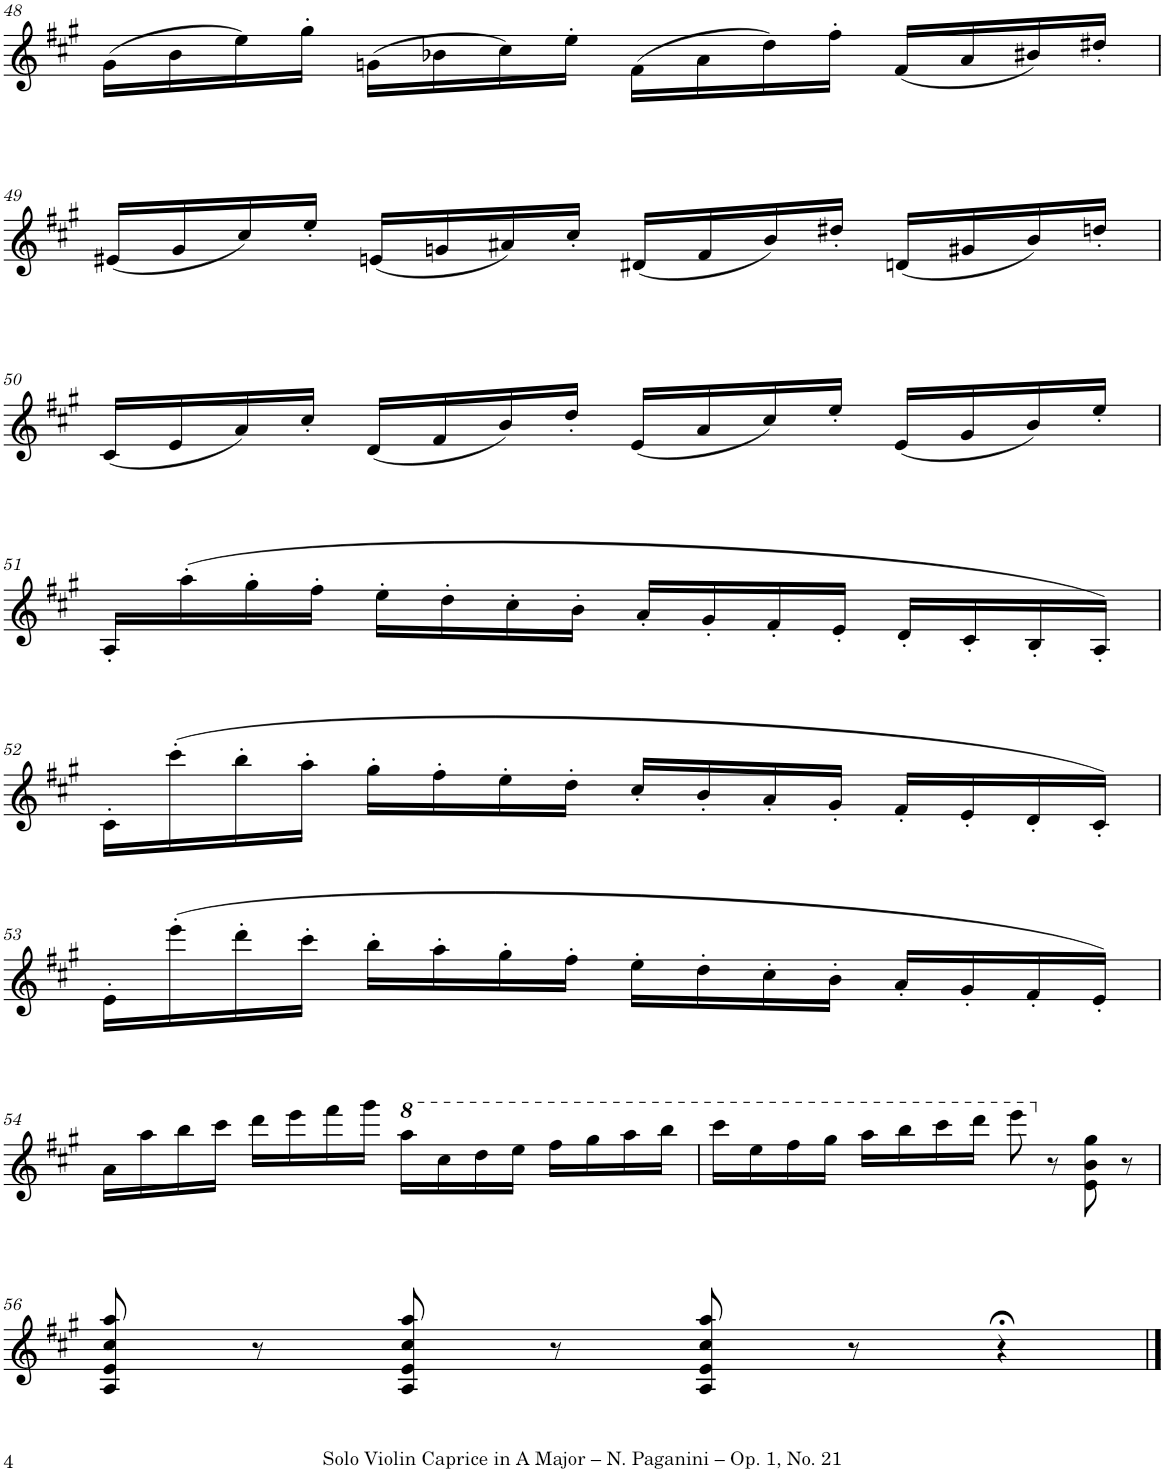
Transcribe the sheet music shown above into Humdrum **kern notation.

**kern
*part1
*staff1
*I"Violin
*I'Vln.
!!LO:PB:g=z
*clefG2
*k[f#c#g#]
*M4/4
*met(c)
=48
(16g#\LL
16b\
16ee\)
16gg#'\JJ
(16gn\LL
16b-X\
16cc#\)
16ee'\JJ
(16f#\LL
16a\
16dd\)
16ff#'\JJ
(16f#/LL
16a/
16b#X/)
16dd#X'/JJ
!!LO:LB:g=z
=49
(16e#X/LL
16g#/
16cc#/)
16ee'/JJ
(16en/LL
16gn/
16a#X/)
16cc#'/JJ
(16d#X/LL
16f#/
16b/)
16dd#X'/JJ
(16dn/LL
16g#X/
16b/)
16ddn'/JJ
!!LO:LB:g=z
=50
(16c#/LL
16e/
16a/)
16cc#'/JJ
(16d/LL
16f#/
16b/)
16dd'/JJ
(16e/LL
16a/
16cc#/)
16ee'/JJ
(16e/LL
16g#/
16b/)
16ee'/JJ
!!LO:LB:g=z
=51
16A'/LL
(16aa'\
16gg#'\
16ff#'\JJ
16ee'\LL
16dd'\
16cc#'\
16b'\JJ
16a'/LL
16g#'/
16f#'/
16e'/JJ
16d'/LL
16c#'/
16B'/
16A'/JJ)
!!LO:LB:g=z
=52
16c#'\LL
(16ccc#'\
16bb'\
16aa'\JJ
16gg#'\LL
16ff#'\
16ee'\
16dd'\JJ
16cc#'/LL
16b'/
16a'/
16g#'/JJ
16f#'/LL
16e'/
16d'/
16c#'/JJ)
!!LO:LB:g=z
=53
16e'\LL
(16eee'\
16ddd'\
16ccc#'\JJ
16bb'\LL
16aa'\
16gg#'\
16ff#'\JJ
16ee'\LL
16dd'\
16cc#'\
16b'\JJ
16a'/LL
16g#'/
16f#'/
16e'/JJ)
!!LO:LB:g=z
=54
16a\LL
16aa\
16bb\
16ccc#\JJ
16ddd\LL
16eee\
16fff#\
16ggg#\JJ
*8va
16aaa\LL
16ccc#\
16ddd\
16eee\JJ
16fff#\LL
16ggg#\
16aaa\
16bbb\JJ
=55
16cccc#\LL
16eee\
16fff#\
16ggg#\JJ
16aaa\LL
16bbb\
16cccc#\
16dddd\JJ
8eeee\
*X8va
8r
8e\ 8b\ 8gg#\
8r
!!LO:LB:g=z
=56
8A/ 8e/ 8cc#/ 8aa/
8r
8A/ 8e/ 8cc#/ 8aa/
8r
8A/ 8e/ 8cc#/ 8aa/
8r
4r;<
==
*-
